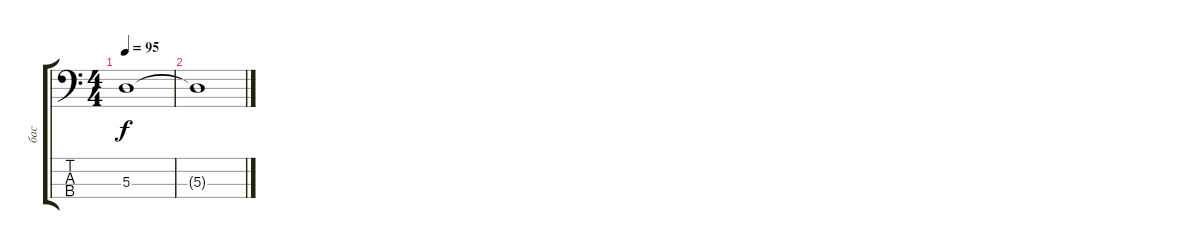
\track ("бас" "бас") {instrument electricbassfinger}
\staff {score tabs}
\tuning (G2 D2 A1 E1) {hide}
\ts (4 4)
\tempo 95
\clef f4
\ks c
5.3.1{dy f} |
5.3{t}.1
